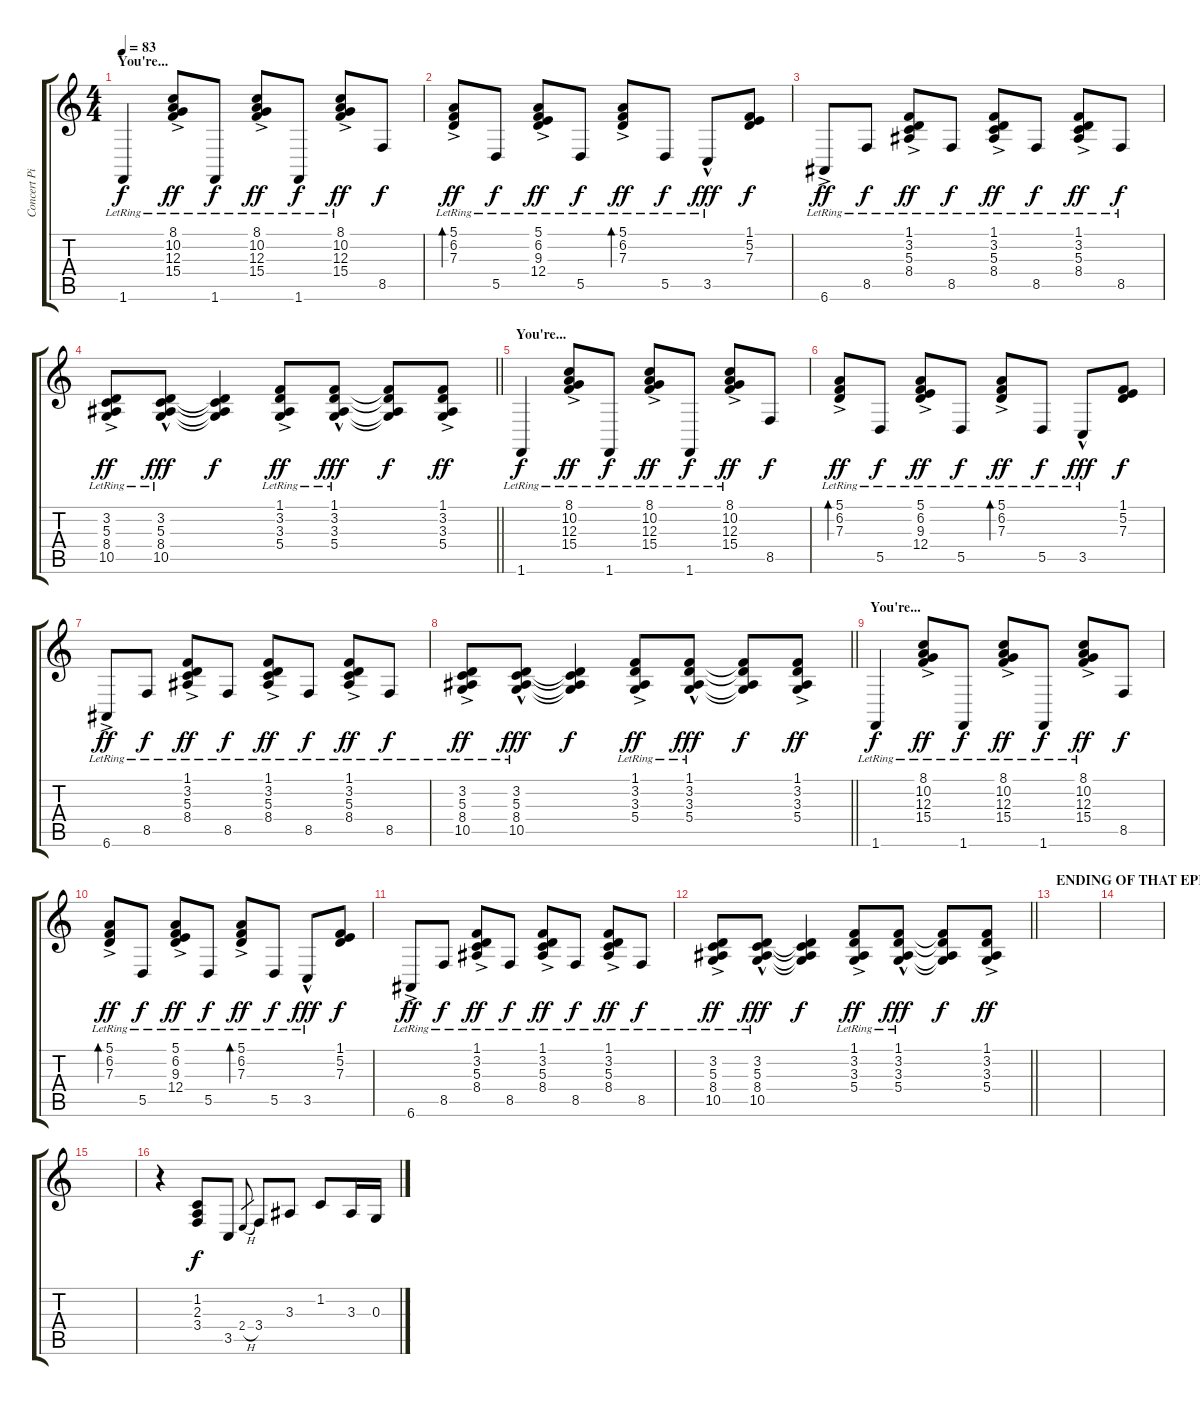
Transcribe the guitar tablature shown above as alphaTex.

\track ("Concert Piano L (Mick)" "Concert Pi") {instrument brightacousticpiano}
\staff {score tabs}
\tuning (E4 B3 G3 D3 A2 E2) {hide}
\ts (4 4)
\section ("" "You're...")
\tempo 83
\clef g2
\ks c
1.6{lr}.4{dy f} (8.1{ac lr} 10.2{ac lr} 12.3{ac lr} 15.4{ac lr}).8{dy ff} 1.6{lr}.8{dy f} (8.1{ac lr} 10.2{ac lr} 12.3{ac lr} 15.4{ac lr}).8{dy ff} 1.6{lr}.8{dy f} (8.1{ac lr} 10.2{ac lr} 12.3{ac lr} 15.4{ac lr}).8{dy ff} 8.5.8{dy f} |
(5.1{ac lr} 6.2{ac lr} 7.3{ac lr}).8{bd 120 dy ff} 5.5{lr}.8{dy f} (5.1{ac lr} 6.2{ac lr} 9.3{ac lr} 12.4{ac lr}).8{dy ff} 5.5{lr}.8{dy f} (5.1{ac lr} 6.2{ac lr} 7.3{ac lr}).8{bd 30 dy ff} 5.5{lr}.8{dy f} 3.5{hac lr}.8{dy fff} (1.1 5.2 7.3).8{dy f} |
6.6{ac lr}.8{dy ff} 8.5{lr}.8{dy f} (1.1{ac lr} 3.2{ac lr} 5.3{ac lr} 8.4{ac lr}).8{dy ff} 8.5{lr}.8{dy f} (1.1{ac lr} 3.2{ac lr} 5.3{ac lr} 8.4{ac lr}).8{dy ff} 8.5{lr}.8{dy f} (1.1{ac lr} 3.2{ac lr} 5.3{ac lr} 8.4{ac lr}).8{dy ff} 8.5{lr}.8{dy f} |
\barLineRight lightlight
(3.2{ac lr} 5.3{ac lr} 8.4{ac lr} 10.5{ac lr}).8{dy ff} (3.2{hac lr} 5.3{hac lr} 8.4{hac lr} 10.5{hac lr}).8{dy fff} (3.2{t} 5.3{t} 8.4{t} 10.5{t}).4{dy f} (1.1{ac lr} 3.2{ac lr} 3.3{ac lr} 5.4{ac lr}).8{dy ff} (1.1{hac lr} 3.2{hac lr} 3.3{hac lr} 5.4{hac lr}).8{dy fff} (1.1{t} 3.2{t} 3.3{t} 5.4{t}).8{dy f} (1.1{ac} 3.2{ac} 3.3{ac} 5.4{ac}).8{dy ff} |
\section ("" "You're...")
1.6{lr}.4{dy f} (8.1{ac lr} 10.2{ac lr} 12.3{ac lr} 15.4{ac lr}).8{dy ff} 1.6{lr}.8{dy f} (8.1{ac lr} 10.2{ac lr} 12.3{ac lr} 15.4{ac lr}).8{dy ff} 1.6{lr}.8{dy f} (8.1{ac lr} 10.2{ac lr} 12.3{ac lr} 15.4{ac lr}).8{dy ff} 8.5.8{dy f} |
(5.1{ac lr} 6.2{ac lr} 7.3{ac lr}).8{bd 120 dy ff} 5.5{lr}.8{dy f} (5.1{ac lr} 6.2{ac lr} 9.3{ac lr} 12.4{ac lr}).8{dy ff} 5.5{lr}.8{dy f} (5.1{ac lr} 6.2{ac lr} 7.3{ac lr}).8{bd 30 dy ff} 5.5{lr}.8{dy f} 3.5{hac lr}.8{dy fff} (1.1 5.2 7.3).8{dy f} |
6.6{ac lr}.8{dy ff} 8.5{lr}.8{dy f} (1.1{ac lr} 3.2{ac lr} 5.3{ac lr} 8.4{ac lr}).8{dy ff} 8.5{lr}.8{dy f} (1.1{ac lr} 3.2{ac lr} 5.3{ac lr} 8.4{ac lr}).8{dy ff} 8.5{lr}.8{dy f} (1.1{ac lr} 3.2{ac lr} 5.3{ac lr} 8.4{ac lr}).8{dy ff} 8.5{lr}.8{dy f} |
\barLineRight lightlight
(3.2{ac lr} 5.3{ac lr} 8.4{ac lr} 10.5{ac lr}).8{dy ff} (3.2{hac lr} 5.3{hac lr} 8.4{hac lr} 10.5{hac lr}).8{dy fff} (3.2{t} 5.3{t} 8.4{t} 10.5{t}).4{dy f} (1.1{ac lr} 3.2{ac lr} 3.3{ac lr} 5.4{ac lr}).8{dy ff} (1.1{hac lr} 3.2{hac lr} 3.3{hac lr} 5.4{hac lr}).8{dy fff} (1.1{t} 3.2{t} 3.3{t} 5.4{t}).8{dy f} (1.1{ac} 3.2{ac} 3.3{ac} 5.4{ac}).8{dy ff} |
\section ("" "You're...")
1.6{lr}.4{dy f} (8.1{ac lr} 10.2{ac lr} 12.3{ac lr} 15.4{ac lr}).8{dy ff} 1.6{lr}.8{dy f} (8.1{ac lr} 10.2{ac lr} 12.3{ac lr} 15.4{ac lr}).8{dy ff} 1.6{lr}.8{dy f} (8.1{ac lr} 10.2{ac lr} 12.3{ac lr} 15.4{ac lr}).8{dy ff} 8.5.8{dy f} |
(5.1{ac lr} 6.2{ac lr} 7.3{ac lr}).8{bd 120 dy ff} 5.5{lr}.8{dy f} (5.1{ac lr} 6.2{ac lr} 9.3{ac lr} 12.4{ac lr}).8{dy ff} 5.5{lr}.8{dy f} (5.1{ac lr} 6.2{ac lr} 7.3{ac lr}).8{bd 30 dy ff} 5.5{lr}.8{dy f} 3.5{hac lr}.8{dy fff} (1.1 5.2 7.3).8{dy f} |
6.6{ac lr}.8{dy ff} 8.5{lr}.8{dy f} (1.1{ac lr} 3.2{ac lr} 5.3{ac lr} 8.4{ac lr}).8{dy ff} 8.5{lr}.8{dy f} (1.1{ac lr} 3.2{ac lr} 5.3{ac lr} 8.4{ac lr}).8{dy ff} 8.5{lr}.8{dy f} (1.1{ac lr} 3.2{ac lr} 5.3{ac lr} 8.4{ac lr}).8{dy ff} 8.5{lr}.8{dy f} |
\barLineRight lightlight
(3.2{ac lr} 5.3{ac lr} 8.4{ac lr} 10.5{ac lr}).8{dy ff} (3.2{hac lr} 5.3{hac lr} 8.4{hac lr} 10.5{hac lr}).8{dy fff} (3.2{t} 5.3{t} 8.4{t} 10.5{t}).4{dy f} (1.1{ac lr} 3.2{ac lr} 3.3{ac lr} 5.4{ac lr}).8{dy ff} (1.1{hac lr} 3.2{hac lr} 3.3{hac lr} 5.4{hac lr}).8{dy fff} (1.1{t} 3.2{t} 3.3{t} 5.4{t}).8{dy f} (1.1{ac} 3.2{ac} 3.3{ac} 5.4{ac}).8{dy ff} |
\section ("" "ENDING OF THAT EPIC SONG")
|
|
|
r.4 (1.2 2.3 3.4).8{dy f} 3.5.8 2.4{h}.8{gr} 3.4.8 3.3.8 1.2.8 3.3.16 0.3.16
